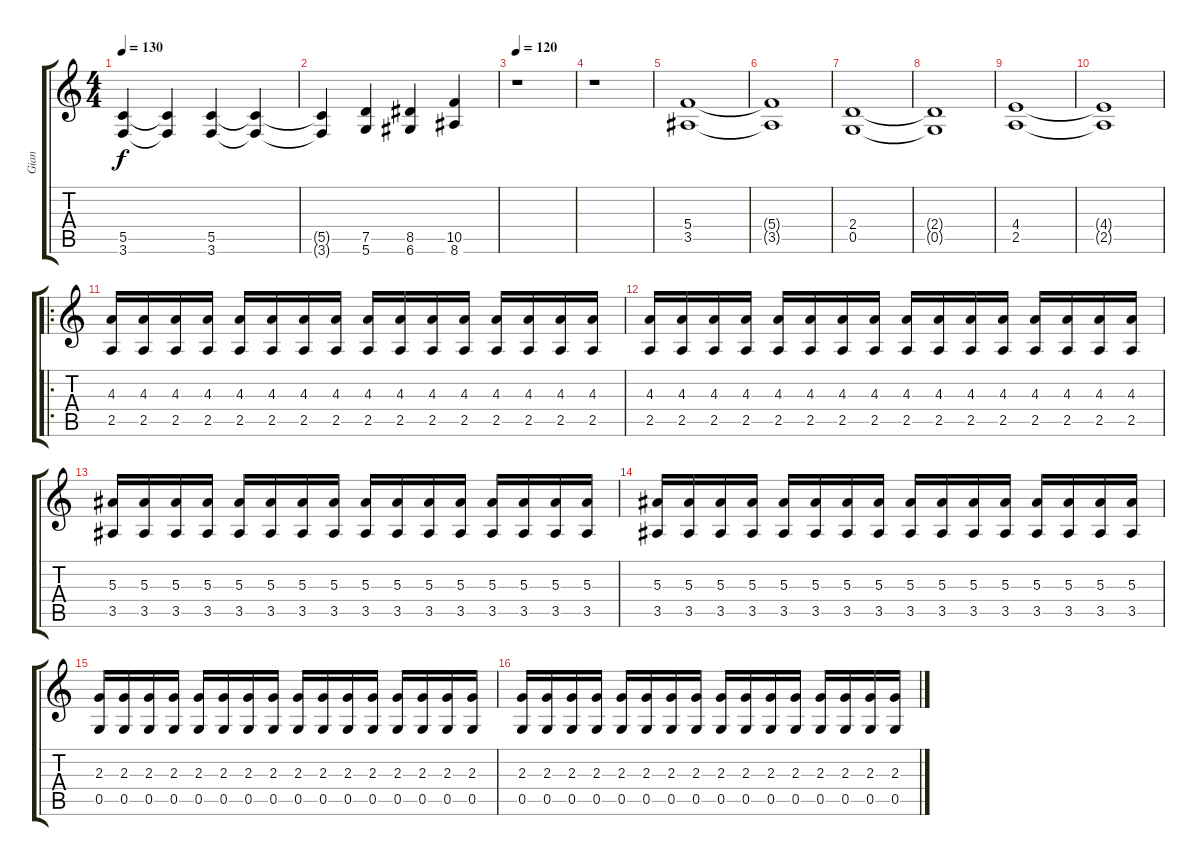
\track ("Gian" "Gian") {instrument overdrivenguitar}
\staff {score tabs}
\tuning (D4 A3 F3 C3 G2 D2) {hide}
\ts (4 4)
\tempo 130
\clef g2
\ks c
(5.5{t} 3.6{t}).4{dy f} (5.5{t} 3.6{t}).4 (5.5 3.6).4 (5.5{t} 3.6{t}).4 |
(5.5{t} 3.6{t}).4 (7.5 5.6).4 (8.5 6.6).4 (10.5 8.6).4 |
\tempo 120
r.1{volume 13 instrument overdrivenguitar} |
r.1 |
(5.4 3.5).1 |
(5.4{t} 3.5{t}).1 |
(2.4 0.5).1 |
(2.4{t} 0.5{t}).1 |
(4.4 2.5).1 |
(4.4{t} 2.5{t}).1 |
\ro
(4.3 2.5).16{balance 6 instrument distortionguitar} (4.3 2.5).16 (4.3 2.5).16 (4.3 2.5).16 (4.3 2.5).16 (4.3 2.5).16 (4.3 2.5).16 (4.3 2.5).16 (4.3 2.5).16 (4.3 2.5).16 (4.3 2.5).16 (4.3 2.5).16 (4.3 2.5).16 (4.3 2.5).16 (4.3 2.5).16 (4.3 2.5).16 |
(4.3 2.5).16 (4.3 2.5).16 (4.3 2.5).16 (4.3 2.5).16 (4.3 2.5).16 (4.3 2.5).16 (4.3 2.5).16 (4.3 2.5).16 (4.3 2.5).16 (4.3 2.5).16 (4.3 2.5).16 (4.3 2.5).16 (4.3 2.5).16 (4.3 2.5).16 (4.3 2.5).16 (4.3 2.5).16 |
(5.3 3.5).16 (5.3 3.5).16 (5.3 3.5).16 (5.3 3.5).16 (5.3 3.5).16 (5.3 3.5).16 (5.3 3.5).16 (5.3 3.5).16 (5.3 3.5).16 (5.3 3.5).16 (5.3 3.5).16 (5.3 3.5).16 (5.3 3.5).16 (5.3 3.5).16 (5.3 3.5).16 (5.3 3.5).16 |
(5.3 3.5).16 (5.3 3.5).16 (5.3 3.5).16 (5.3 3.5).16 (5.3 3.5).16 (5.3 3.5).16 (5.3 3.5).16 (5.3 3.5).16 (5.3 3.5).16 (5.3 3.5).16 (5.3 3.5).16 (5.3 3.5).16 (5.3 3.5).16 (5.3 3.5).16 (5.3 3.5).16 (5.3 3.5).16 |
(2.3 0.5).16 (2.3 0.5).16 (2.3 0.5).16 (2.3 0.5).16 (2.3 0.5).16 (2.3 0.5).16 (2.3 0.5).16 (2.3 0.5).16 (2.3 0.5).16 (2.3 0.5).16 (2.3 0.5).16 (2.3 0.5).16 (2.3 0.5).16 (2.3 0.5).16 (2.3 0.5).16 (2.3 0.5).16 |
(2.3 0.5).16 (2.3 0.5).16 (2.3 0.5).16 (2.3 0.5).16 (2.3 0.5).16 (2.3 0.5).16 (2.3 0.5).16 (2.3 0.5).16 (2.3 0.5).16 (2.3 0.5).16 (2.3 0.5).16 (2.3 0.5).16 (2.3 0.5).16 (2.3 0.5).16 (2.3 0.5).16 (2.3 0.5).16
